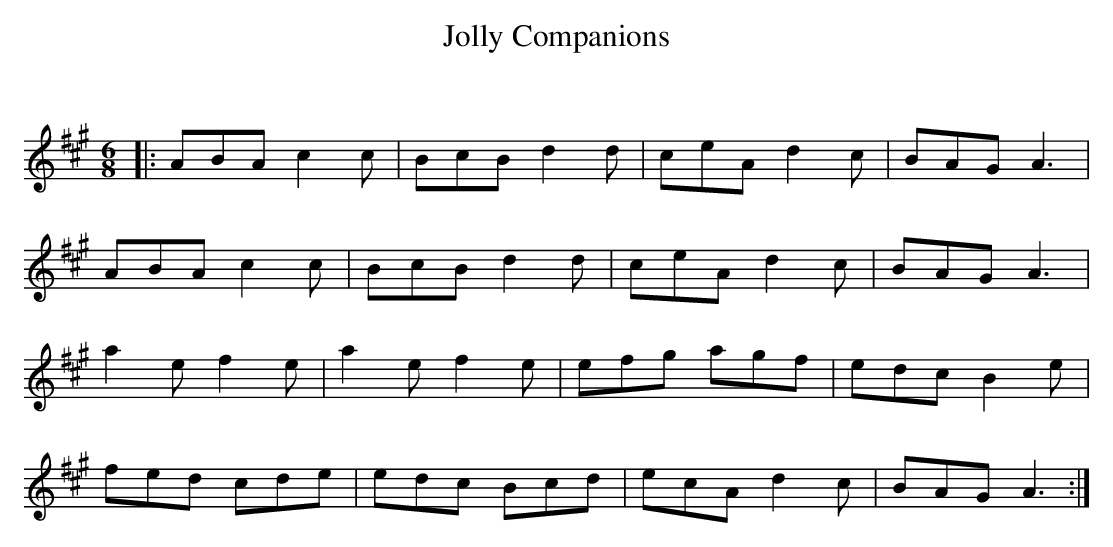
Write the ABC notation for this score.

X:1
T: Jolly Companions
C:
Q:180
K:A
M:6/8
L:1/16
|:A2B2A2 c4c2|B2c2B2 d4d2|c2e2A2 d4c2|B2A2G2 A6|
A2B2A2 c4c2|B2c2B2 d4d2|c2e2A2 d4c2|B2A2G2 A6|
a4e2 f4e2|a4e2 f4e2|e2f2g2 a2g2f2|e2d2c2 B4e2|
f2e2d2 c2d2e2|e2d2c2 B2c2d2|e2c2A2 d4c2|B2A2G2 A6:|
